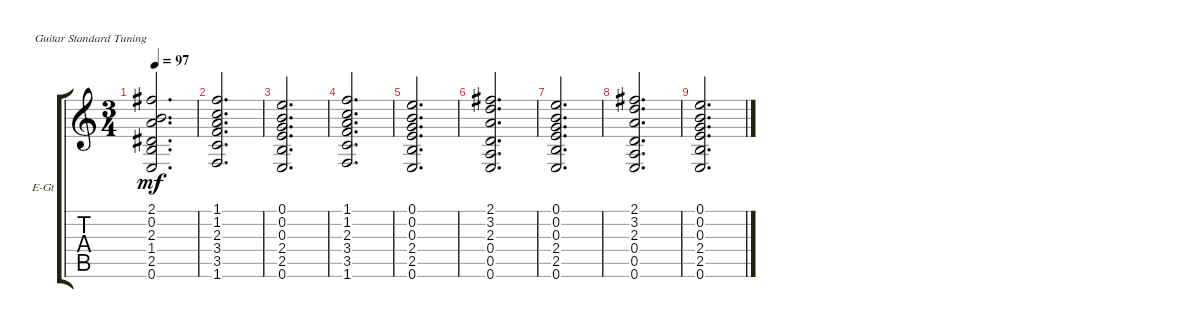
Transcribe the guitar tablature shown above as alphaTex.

\defaultSystemsLayout 4
\bracketExtendMode groupsimilarinstruments
\firstSystemTrackNameOrientation horizontal
\otherSystemsTrackNameOrientation horizontal
\track ("Electric Guitar" "E-Gt") {instrument electricguitarclean}
\staff {score tabs}
\tuning (E4 B3 G3 D3 A2 E2)
\ts (3 4)
\tempo 97
\clef g2
\scale
0.333333
\ks c
(0.6{t} 2.5{t} 1.4{t} 2.3{t} 0.2{t} 2.1{t}).2{d dy mf} |
\scale
0.333333 (1.6 3.5 3.4 2.3 1.2 1.1).2{d} |
\scale
0.333333 (0.6 2.5 2.4 0.3 0.2 0.1).2{d} |
\scale
0.333333 (1.6 3.5 3.4 2.3 1.2 1.1).2{d} |
\scale
0.333333 (0.6 2.5 2.4 0.3 0.2 0.1).2{d} |
\scale
0.333333 (0.6 0.5 0.4 2.3 3.2 2.1).2{d} |
\scale
0.333333 (0.6 2.5 2.4 0.3 0.2 0.1).2{d} |
\scale
0.333333 (0.6 0.5 0.4 2.3 3.2 2.1).2{d} |
(0.6 2.5 2.4 0.3 0.2 0.1).2{d}
